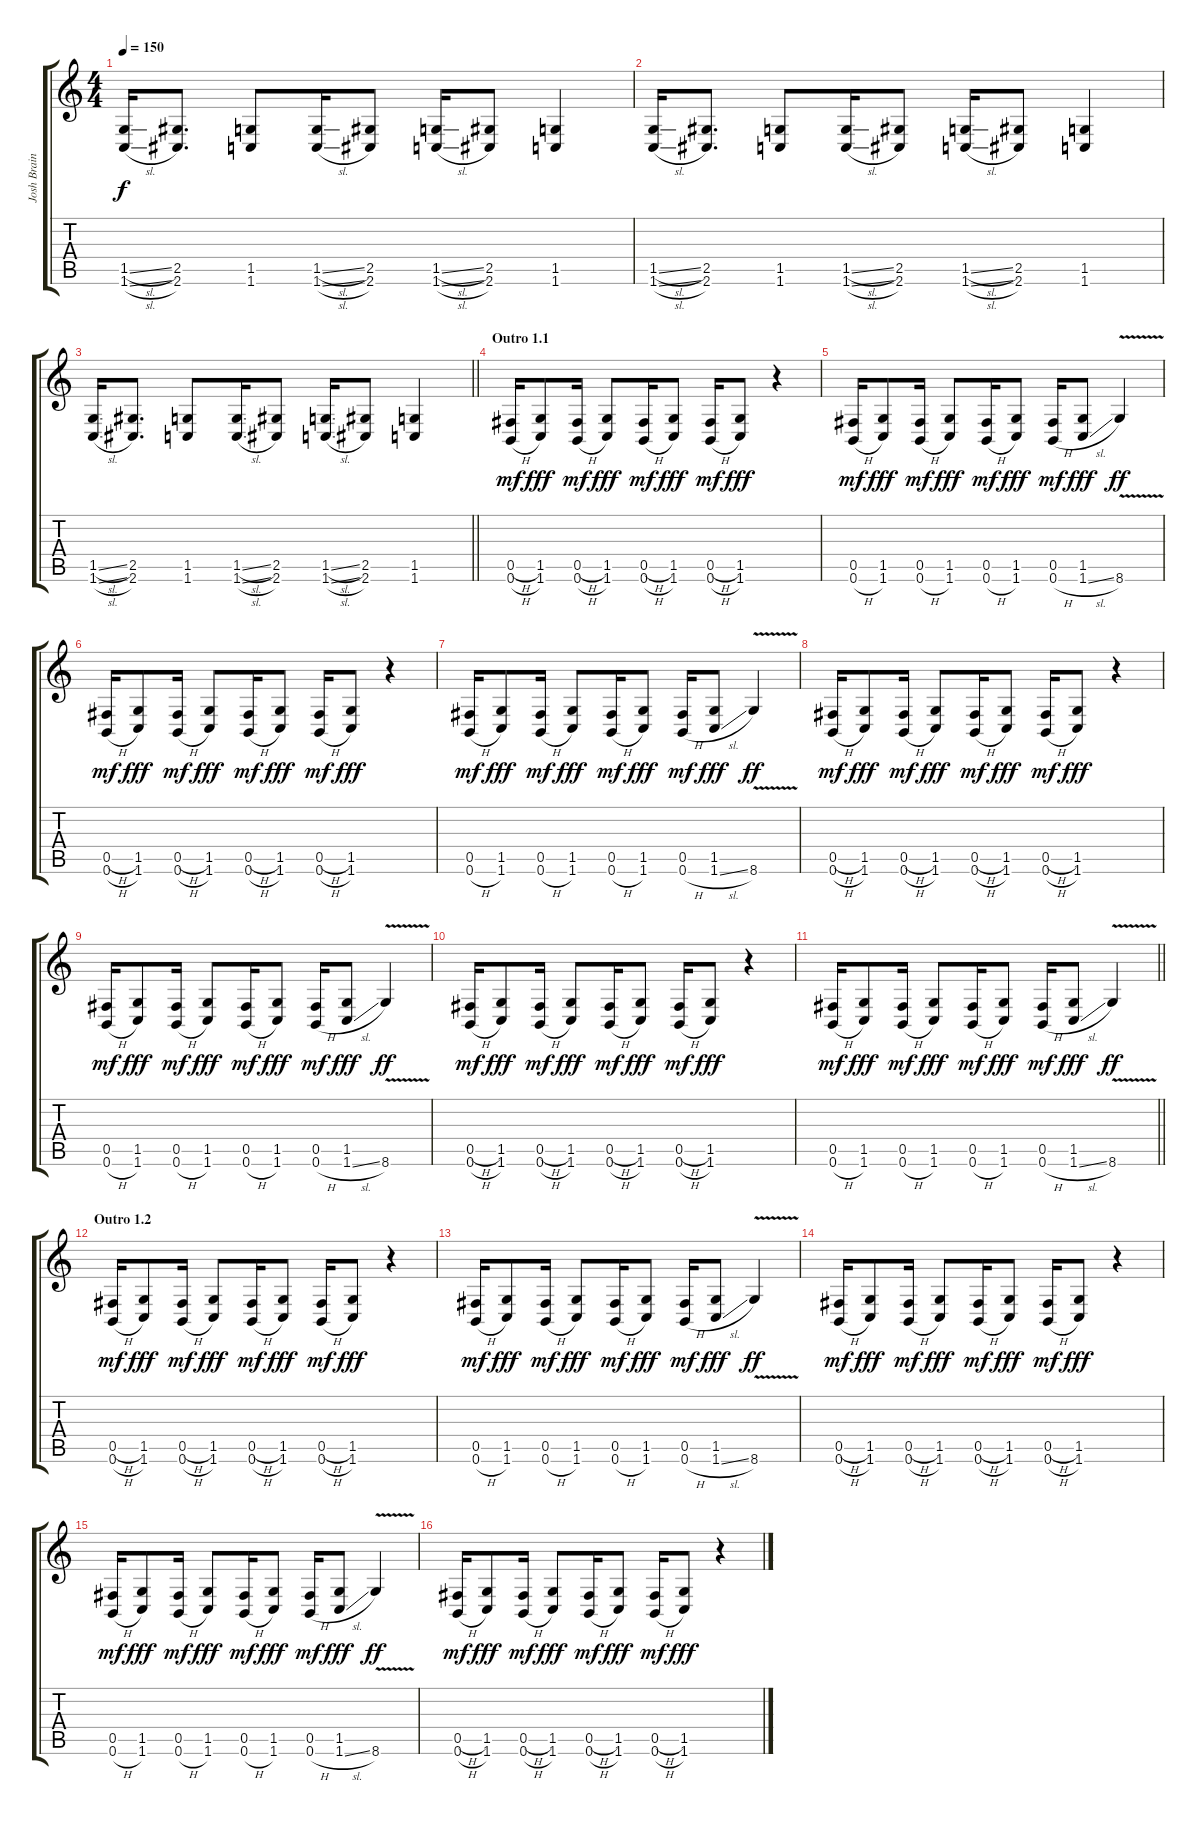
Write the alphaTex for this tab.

\track ("Josh Brainard" "Josh Brain") {instrument distortionguitar}
\staff {score tabs}
\tuning (Db4 Ab3 E3 B2 Gb2 B1) {hide}
\ts (4 4)
\tempo 150
\clef g2
\ks c
(1.5{sl} 1.6{sl}).16{dy f} (2.5 2.6).8{d} (1.5 1.6).8 (1.5{sl} 1.6{sl}).16 (2.5 2.6).8 (1.5{sl} 1.6{sl}).16 (2.5 2.6).8 (1.5 1.6).4 |
(1.5{sl} 1.6{sl}).16 (2.5 2.6).8{d} (1.5 1.6).8 (1.5{sl} 1.6{sl}).16 (2.5 2.6).8 (1.5{sl} 1.6{sl}).16 (2.5 2.6).8 (1.5 1.6).4 |
\barLineRight lightlight
(1.5{sl} 1.6{sl}).16 (2.5 2.6).8{d} (1.5 1.6).8 (1.5{sl} 1.6{sl}).16 (2.5 2.6).8 (1.5{sl} 1.6{sl}).16 (2.5 2.6).8 (1.5 1.6).4 |
\section ("" "Outro 1.1")
(0.5{h} 0.6{h}).16{dy mf} (1.5 1.6).8{dy fff} (0.5{h} 0.6{h}).16{dy mf} (1.5 1.6).8{dy fff} (0.5{h} 0.6{h}).16{dy mf} (1.5 1.6).8{dy fff} (0.5{h} 0.6{h}).16{dy mf} (1.5 1.6).8{dy fff} r.4 |
(0.5 0.6{h}).16{dy mf} (1.5 1.6).8{dy fff} (0.5 0.6{h}).16{dy mf} (1.5 1.6).8{dy fff} (0.5 0.6{h}).16{dy mf} (1.5 1.6).8{dy fff} (0.5 0.6{h}).16{dy mf} (1.5 1.6{sl}).8{dy fff} 8.6{v}.4{dy ff} |
(0.5{h} 0.6{h}).16{dy mf} (1.5 1.6).8{dy fff} (0.5{h} 0.6{h}).16{dy mf} (1.5 1.6).8{dy fff} (0.5{h} 0.6{h}).16{dy mf} (1.5 1.6).8{dy fff} (0.5{h} 0.6{h}).16{dy mf} (1.5 1.6).8{dy fff} r.4 |
(0.5 0.6{h}).16{dy mf} (1.5 1.6).8{dy fff} (0.5 0.6{h}).16{dy mf} (1.5 1.6).8{dy fff} (0.5 0.6{h}).16{dy mf} (1.5 1.6).8{dy fff} (0.5 0.6{h}).16{dy mf} (1.5 1.6{sl}).8{dy fff} 8.6{v}.4{dy ff} |
(0.5{h} 0.6{h}).16{dy mf} (1.5 1.6).8{dy fff} (0.5{h} 0.6{h}).16{dy mf} (1.5 1.6).8{dy fff} (0.5{h} 0.6{h}).16{dy mf} (1.5 1.6).8{dy fff} (0.5{h} 0.6{h}).16{dy mf} (1.5 1.6).8{dy fff} r.4 |
(0.5 0.6{h}).16{dy mf} (1.5 1.6).8{dy fff} (0.5 0.6{h}).16{dy mf} (1.5 1.6).8{dy fff} (0.5 0.6{h}).16{dy mf} (1.5 1.6).8{dy fff} (0.5 0.6{h}).16{dy mf} (1.5 1.6{sl}).8{dy fff} 8.6{v}.4{dy ff} |
(0.5{h} 0.6{h}).16{dy mf} (1.5 1.6).8{dy fff} (0.5{h} 0.6{h}).16{dy mf} (1.5 1.6).8{dy fff} (0.5{h} 0.6{h}).16{dy mf} (1.5 1.6).8{dy fff} (0.5{h} 0.6{h}).16{dy mf} (1.5 1.6).8{dy fff} r.4 |
\barLineRight lightlight
(0.5 0.6{h}).16{dy mf} (1.5 1.6).8{dy fff} (0.5 0.6{h}).16{dy mf} (1.5 1.6).8{dy fff} (0.5 0.6{h}).16{dy mf} (1.5 1.6).8{dy fff} (0.5 0.6{h}).16{dy mf} (1.5 1.6{sl}).8{dy fff} 8.6{v}.4{dy ff} |
\section ("" "Outro 1.2")
(0.5{h} 0.6{h}).16{dy mf} (1.5 1.6).8{dy fff} (0.5{h} 0.6{h}).16{dy mf} (1.5 1.6).8{dy fff} (0.5{h} 0.6{h}).16{dy mf} (1.5 1.6).8{dy fff} (0.5{h} 0.6{h}).16{dy mf} (1.5 1.6).8{dy fff} r.4 |
(0.5 0.6{h}).16{dy mf} (1.5 1.6).8{dy fff} (0.5 0.6{h}).16{dy mf} (1.5 1.6).8{dy fff} (0.5 0.6{h}).16{dy mf} (1.5 1.6).8{dy fff} (0.5 0.6{h}).16{dy mf} (1.5 1.6{sl}).8{dy fff} 8.6{v}.4{dy ff} |
(0.5{h} 0.6{h}).16{dy mf} (1.5 1.6).8{dy fff} (0.5{h} 0.6{h}).16{dy mf} (1.5 1.6).8{dy fff} (0.5{h} 0.6{h}).16{dy mf} (1.5 1.6).8{dy fff} (0.5{h} 0.6{h}).16{dy mf} (1.5 1.6).8{dy fff} r.4 |
(0.5 0.6{h}).16{dy mf} (1.5 1.6).8{dy fff} (0.5 0.6{h}).16{dy mf} (1.5 1.6).8{dy fff} (0.5 0.6{h}).16{dy mf} (1.5 1.6).8{dy fff} (0.5 0.6{h}).16{dy mf} (1.5 1.6{sl}).8{dy fff} 8.6{v}.4{dy ff} |
(0.5{h} 0.6{h}).16{dy mf} (1.5 1.6).8{dy fff} (0.5{h} 0.6{h}).16{dy mf} (1.5 1.6).8{dy fff} (0.5{h} 0.6{h}).16{dy mf} (1.5 1.6).8{dy fff} (0.5{h} 0.6{h}).16{dy mf} (1.5 1.6).8{dy fff} r.4
